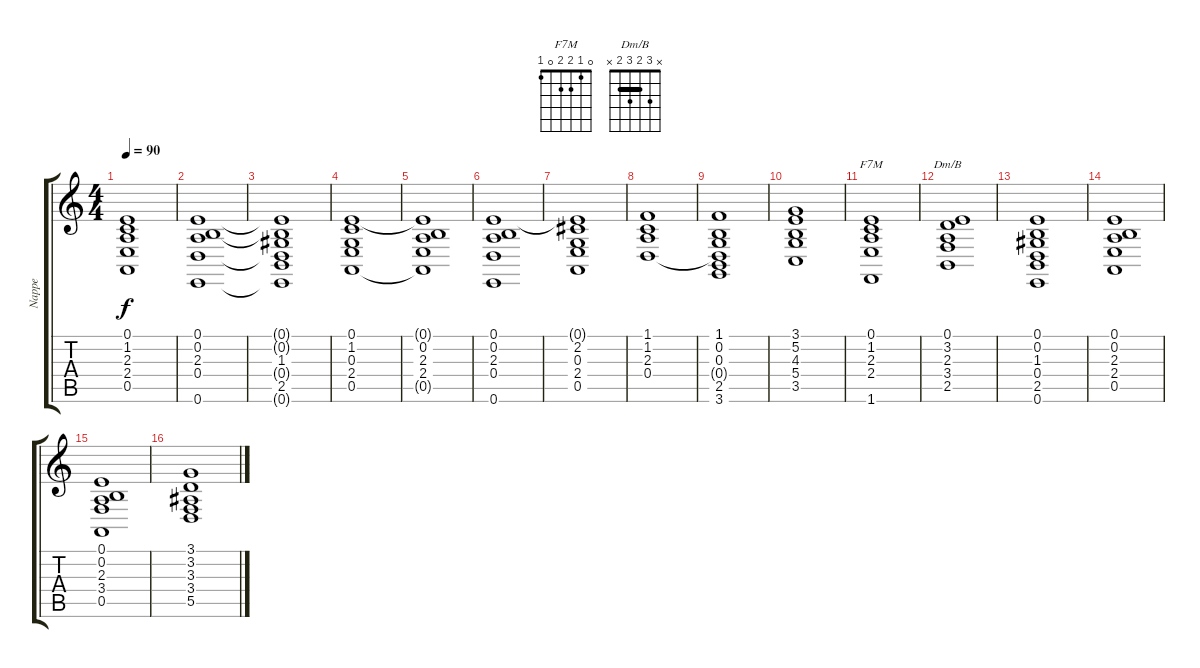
\track ("Nappe" "Nappe") {instrument pad2warm}
\staff {score tabs}
\tuning (E4 B3 G3 D3 A2 E2) {hide}
\chord ("F7M" 0 1 2 2 0 1)
\chord ("Dm/B" x 3 2 3 2 x) {barre 2}
\ts (4 4)
\tempo 90
\clef g2
\ks c
(0.1{t} 1.2 2.3 2.4 0.5{t}).1{dy f} |
(0.1 0.2 2.3 0.4 0.6).1 |
(0.1{t} 0.2{t} 1.3 0.4{t} 2.5 0.6{t}).1 |
(0.1 1.2 0.3 2.4 0.5).1 |
(0.1{t} 0.2 2.3 2.4 0.5{t}).1 |
(0.1 0.2 2.3 0.4 0.6).1 |
(0.1{t} 2.2 0.3 2.4 0.5).1 |
(1.1 1.2 2.3 0.4).1 |
(1.1 0.2 0.3 0.4{t} 2.5 3.6).1 |
(3.1 5.2 4.3 5.4 3.5).1 |
(0.1 1.2 2.3 2.4 1.6).1{ch "F7M"} |
(0.1 3.2 2.3 3.4 2.5).1{ch "Dm/B"} |
(0.1 0.2 1.3 0.4 2.5 0.6).1 |
(0.1 0.2 2.3 2.4 0.5).1 |
(0.1 0.2 2.3 3.4 0.5).1 |
(3.1 3.2 3.3 3.4 5.5).1
